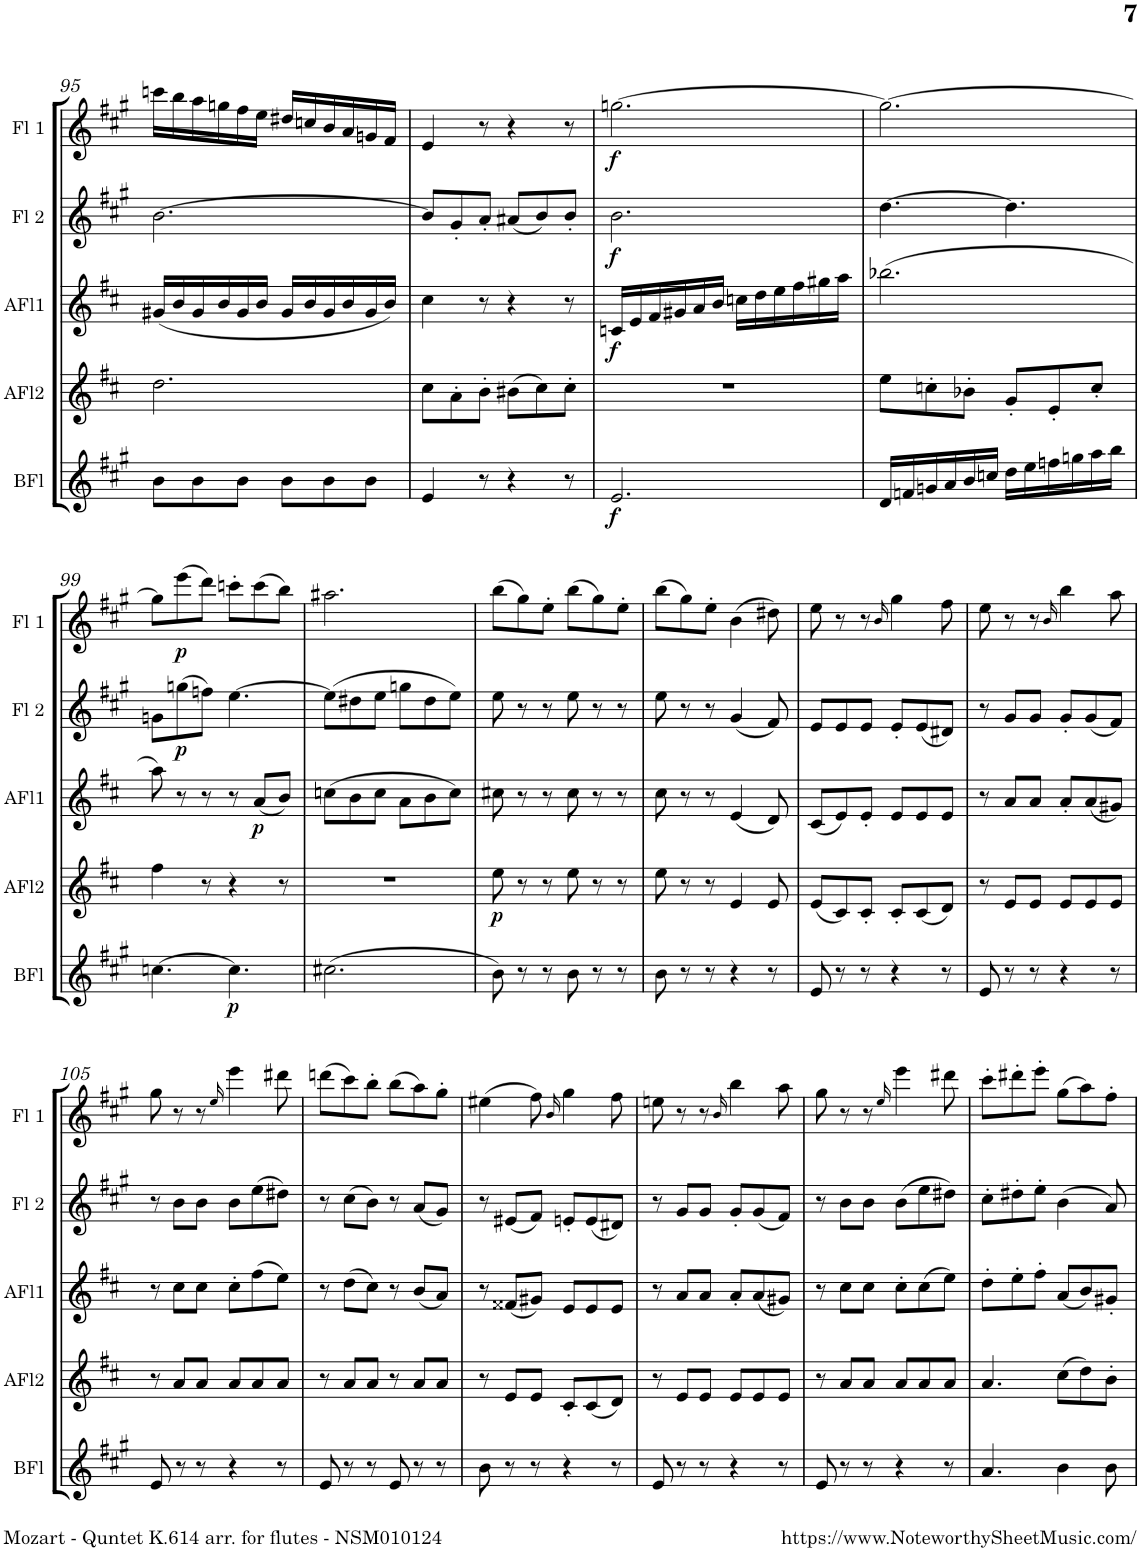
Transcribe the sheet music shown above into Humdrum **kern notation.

**kern	**dynam	**kern	**dynam	**kern	**dynam	**kern	**dynam	**kern	**dynam
*part5	*part5	*part4	*part4	*part3	*part3	*part2	*part2	*part1	*part1
*staff5	*staff5	*staff4	*staff4	*staff3	*staff3	*staff2	*staff2	*staff1	*staff1
*I"Bass Fl	*	*I"Alto Fl 2	*	*I"Alto Fl 1	*	*I"Flute 2	*	*I"Flute 1	*
*I'BFl	*	*I'AFl2	*	*I'AFl1	*	*I'Fl 2	*	*I'Fl 1	*
!!LO:PB:g=z
*clefG2	*	*clefG2	*	*clefG2	*	*clefG2	*	*clefG2	*
*Trd7c12	*	*Trd3c5	*	*Trd3c5	*	*	*	*	*
*k[f#c#g#]	*	*k[f#c#]	*	*k[f#c#]	*	*k[f#c#g#]	*	*k[f#c#g#]	*
*M6/8	*	*M6/8	*	*M6/8	*	*M6/8	*	*M6/8	*
=95	=95	=95	=95	=95	=95	=95	=95	=95	=95
8b\L	.	2.dd\	.	(16g#X/LL	.	[2.b\	.	16cccn\LL	.
.	.	.	.	16b/	.	.	.	16bb\	.
8b\	.	.	.	16g#/	.	.	.	16aa\	.
.	.	.	.	16b/	.	.	.	16ggn\	.
8b\J	.	.	.	16g#/	.	.	.	16ff#\	.
.	.	.	.	16b/JJ	.	.	.	16ee\JJ	.
8b\L	.	.	.	16g#/LL	.	.	.	16dd#X/LL	.
.	.	.	.	16b/	.	.	.	16ccn/	.
8b\	.	.	.	16g#/	.	.	.	16b/	.
.	.	.	.	16b/	.	.	.	16a/	.
8b\J	.	.	.	16g#/	.	.	.	16gn/	.
.	.	.	.	16b/JJ)	.	.	.	16f#/JJ	.
=96	=96	=96	=96	=96	=96	=96	=96	=96	=96
4e/	.	8cc#\L	.	4cc#\	.	8b/L]	.	4e/	.
.	.	8a'\	.	.	.	8g#'/	.	.	.
8r	.	8b'\J	.	8r	.	8a'/J	.	8r	.
4r	.	(8b#X\L	.	4r	.	(8a#X/L	.	4r	.
.	.	8cc#\)	.	.	.	8b/)	.	.	.
8r	.	8cc#'\J	.	8r	.	8b'/J	.	8r	.
=97	=97	=97	=97	=97	=97	=97	=97	=97	=97
!	!LO:DY:b	!	!	!	!LO:DY:b	!	!LO:DY:b	!	!LO:DY:b
2.e/	f	2.r	.	16cn/LL	f	2.b\	f	[2.ggn\	f
.	.	.	.	16e/	.	.	.	.	.
.	.	.	.	16f#/	.	.	.	.	.
.	.	.	.	16g#X/	.	.	.	.	.
.	.	.	.	16a/	.	.	.	.	.
.	.	.	.	16b/JJ	.	.	.	.	.
.	.	.	.	16ccn\LL	.	.	.	.	.
.	.	.	.	16dd\	.	.	.	.	.
.	.	.	.	16ee\	.	.	.	.	.
.	.	.	.	16ff#\	.	.	.	.	.
.	.	.	.	16gg#X\	.	.	.	.	.
.	.	.	.	16aa\JJ	.	.	.	.	.
=98	=98	=98	=98	=98	=98	=98	=98	=98	=98
16d/LL	.	8ee\L	.	(2.bb-X\	.	[4.dd\	.	2.gg\_	.
16fn/	.	.	.	.	.	.	.	.	.
16gn/	.	8ccn'\	.	.	.	.	.	.	.
16a/	.	.	.	.	.	.	.	.	.
16b/	.	8b-X'\J	.	.	.	.	.	.	.
16ccn/JJ	.	.	.	.	.	.	.	.	.
16dd\LL	.	8g'/L	.	.	.	4.dd\]	.	.	.
16ee\	.	.	.	.	.	.	.	.	.
16ffn\	.	8e'/	.	.	.	.	.	.	.
16ggn\	.	.	.	.	.	.	.	.	.
16aa\	.	8cc'/J	.	.	.	.	.	.	.
16bb\JJ	.	.	.	.	.	.	.	.	.
!!LO:LB:g=z
=99	=99	=99	=99	=99	=99	=99	=99	=99	=99
[4.ccn\	.	4ff#\	.	8aa\)	.	8gn\L	.	8gg\L]	.
!	!	!	!	!	!	!	!LO:DY:b	!	!LO:DY:b
.	.	.	.	8r	.	(8ggn\	p	(8eee\	p
.	.	8r	.	8r	.	8ffn\J)	.	8ddd\J)	.
!	!LO:DY:b	!	!	!	!	!	!	!	!
4.cc\]	p	4r	.	8r	.	[4.ee\	.	8cccn'\L	.
!	!	!	!	!	!LO:DY:b	!	!	!	!
.	.	.	.	(8a/L	p	.	.	(8ccc\	.
.	.	8r	.	8b/J)	.	.	.	8bb\J)	.
=100	=100	=100	=100	=100	=100	=100	=100	=100	=100
(2.cc#X\	.	2.r	.	(8ccn\L	.	(8ee\L]	.	2.aa#X\	.
.	.	.	.	8b\	.	8dd#X\	.	.	.
.	.	.	.	8cc\J	.	8ee\J	.	.	.
.	.	.	.	8a\L	.	8ggn\L	.	.	.
.	.	.	.	8b\	.	8dd#\	.	.	.
.	.	.	.	8cc\J)	.	8ee\J)	.	.	.
=101	=101	=101	=101	=101	=101	=101	=101	=101	=101
!	!	!	!LO:DY:b	!	!	!	!	!	!
8b\)	.	8ee\	p	8cc#X\	.	8ee\	.	(8bb\L	.
8r	.	8r	.	8r	.	8r	.	8gg#\)	.
8r	.	8r	.	8r	.	8r	.	8ee'\J	.
8b\	.	8ee\	.	8cc#\	.	8ee\	.	(8bb\L	.
8r	.	8r	.	8r	.	8r	.	8gg#\)	.
8r	.	8r	.	8r	.	8r	.	8ee'\J	.
=102	=102	=102	=102	=102	=102	=102	=102	=102	=102
8b\	.	8ee\	.	8cc#\	.	8ee\	.	(8bb\L	.
8r	.	8r	.	8r	.	8r	.	8gg#\)	.
8r	.	8r	.	8r	.	8r	.	8ee'\J	.
4r	.	4e/	.	(4e/	.	(4g#/	.	(4b\	.
8r	.	8e/	.	8d/)	.	8f#/)	.	8dd#X\)	.
=103	=103	=103	=103	=103	=103	=103	=103	=103	=103
8e/	.	(8e/L	.	(8c#/L	.	8e/L	.	8ee\	.
8r	.	8c#/)	.	8e/)	.	8e/	.	8r	.
8r	.	8c#'/J	.	8e'/J	.	8e/J	.	8r	.
.	.	.	.	.	.	.	.	16qb/	.
4r	.	8c#'/L	.	8e/L	.	8e'/L	.	4gg#\	.
.	.	(8c#/	.	8e/	.	(8e/	.	.	.
8r	.	8d/J)	.	8e/J	.	8d#X/J)	.	8ff#\	.
=104	=104	=104	=104	=104	=104	=104	=104	=104	=104
8e/	.	8r	.	8r	.	8r	.	8ee\	.
8r	.	8e/L	.	8a/L	.	8g#/L	.	8r	.
8r	.	8e/J	.	8a/J	.	8g#/J	.	8r	.
.	.	.	.	.	.	.	.	16qb/	.
4r	.	8e/L	.	8a'/L	.	8g#'/L	.	4bb\	.
.	.	8e/	.	(8a/	.	(8g#/	.	.	.
8r	.	8e/J	.	8g#X/J)	.	8f#/J)	.	8aa\	.
!!LO:LB:g=z
=105	=105	=105	=105	=105	=105	=105	=105	=105	=105
8e/	.	8r	.	8r	.	8r	.	8gg#\	.
8r	.	8a/L	.	8cc#\L	.	8b\L	.	8r	.
8r	.	8a/J	.	8cc#\J	.	8b\J	.	8r	.
.	.	.	.	.	.	.	.	16qee/	.
4r	.	8a/L	.	8cc#'\L	.	8b\L	.	4eee\	.
.	.	8a/	.	(8ff#\	.	(8ee\	.	.	.
8r	.	8a/J	.	8ee\J)	.	8dd#X\J)	.	8ddd#X\	.
=106	=106	=106	=106	=106	=106	=106	=106	=106	=106
8e/	.	8r	.	8r	.	8r	.	(8dddn\L	.
8r	.	8a/L	.	(8dd\L	.	(8cc#\L	.	8ccc#\)	.
8r	.	8a/J	.	8cc#\J)	.	8b\J)	.	8bb'\J	.
8e/	.	8r	.	8r	.	8r	.	(8bb\L	.
8r	.	8a/L	.	(8b/L	.	(8a/L	.	8aa\)	.
8r	.	8a/J	.	8a/J)	.	8g#/J)	.	8gg#'\J	.
=107	=107	=107	=107	=107	=107	=107	=107	=107	=107
8b\	.	8r	.	8r	.	8r	.	(4ee#X\	.
8r	.	8e/L	.	(8f##X/L	.	(8e#X/L	.	.	.
8r	.	8e/J	.	8g#X/J)	.	8f#/J)	.	8ff#\)	.
.	.	.	.	.	.	.	.	16qb/	.
4r	.	8c#'/L	.	8e/L	.	8en'/L	.	4gg#\	.
.	.	(8c#/	.	8e/	.	(8e/	.	.	.
8r	.	8d/J)	.	8e/J	.	8d#X/J)	.	8ff#\	.
=108	=108	=108	=108	=108	=108	=108	=108	=108	=108
8e/	.	8r	.	8r	.	8r	.	8een\	.
8r	.	8e/L	.	8a/L	.	8g#/L	.	8r	.
8r	.	8e/J	.	8a/J	.	8g#/J	.	8r	.
.	.	.	.	.	.	.	.	16qb/	.
4r	.	8e/L	.	8a'/L	.	8g#'/L	.	4bb\	.
.	.	8e/	.	(8a/	.	(8g#/	.	.	.
8r	.	8e/J	.	8g#X/J)	.	8f#/J)	.	8aa\	.
=109	=109	=109	=109	=109	=109	=109	=109	=109	=109
8e/	.	8r	.	8r	.	8r	.	8gg#\	.
8r	.	8a/L	.	8cc#\L	.	8b\L	.	8r	.
8r	.	8a/J	.	8cc#\J	.	8b\J	.	8r	.
.	.	.	.	.	.	.	.	16qee/	.
4r	.	8a/L	.	8cc#'\L	.	(8b\L	.	4eee\	.
.	.	8a/	.	(8cc#\	.	8ee\	.	.	.
8r	.	8a/J	.	8ee\J)	.	8dd#X\J)	.	8ddd#X\	.
=110	=110	=110	=110	=110	=110	=110	=110	=110	=110
4.a/	.	4.a/	.	8dd'\L	.	8cc#'\L	.	8ccc#'\L	.
.	.	.	.	8ee'\	.	8dd#X'\	.	8ddd#X'\	.
.	.	.	.	8ff#'\J	.	8ee'\J	.	8eee'\J	.
4b\	.	(8cc#\L	.	(8a/L	.	(4b\	.	(8gg#\L	.
.	.	8dd\)	.	8b/)	.	.	.	8aa\)	.
8b\	.	8b'\J	.	8g#X'/J	.	8a/)	.	8ff#'\J	.
=	=	=	=	=	=	=	=	=	=
*-	*-	*-	*-	*-	*-	*-	*-	*-	*-
